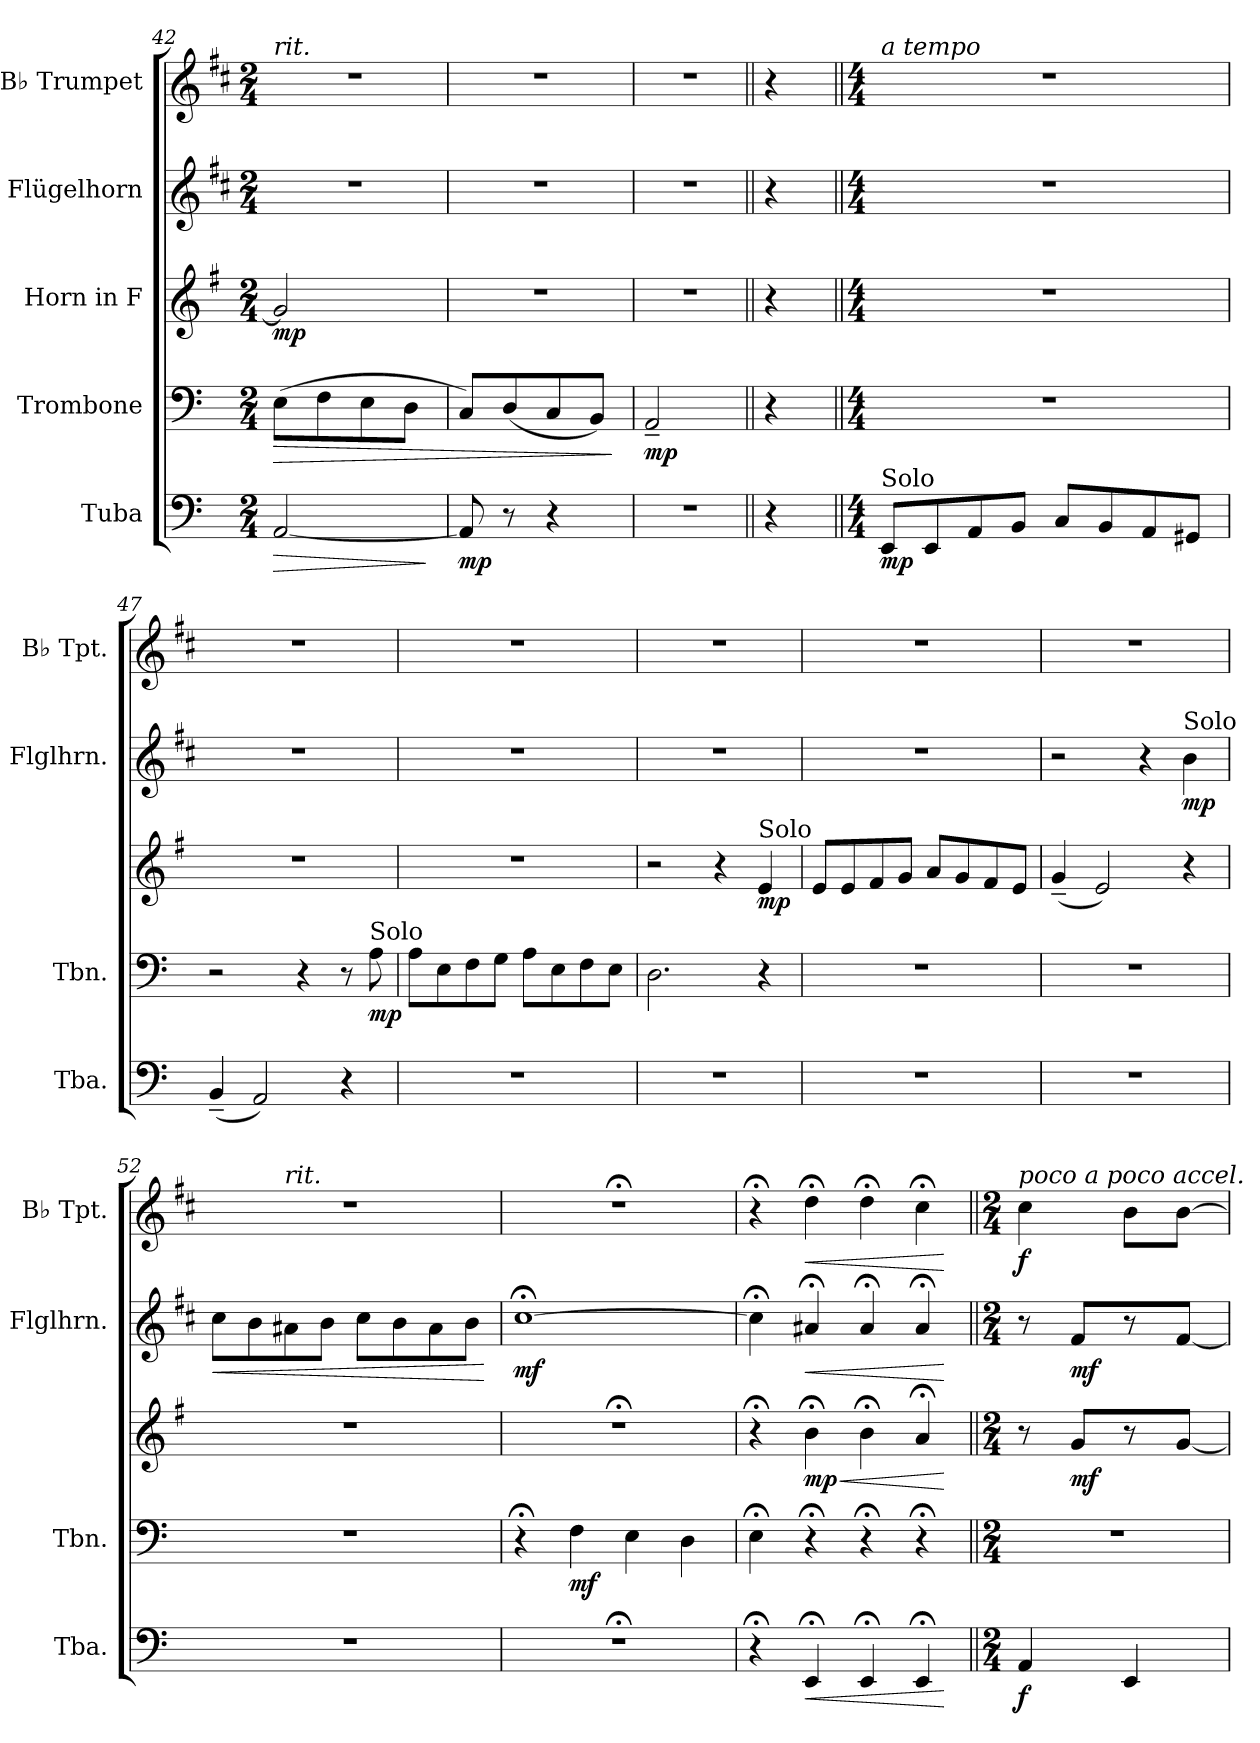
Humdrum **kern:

**kern	**dynam	**kern	**dynam	**kern	**dynam	**kern	**dynam	**kern	**dynam
*part5	*part5	*part4	*part4	*part3	*part3	*part2	*part2	*part1	*part1
*staff5	*staff5	*staff4	*staff4	*staff3	*staff3	*staff2	*staff2	*staff1	*staff1
*I"Tuba	*	*I"Trombone	*	*I"Horn in F	*	*I"Flügelhorn	*	*I"B♭ Trumpet	*
*I'Tba.	*	*I'Tbn.	*	*	*	*I'Flglhrn.	*	*I'B♭ Tpt.	*
*clefF4	*	*clefF4	*	*clefG2	*	*clefG2	*	*clefG2	*
*	*	*	*	*ITrd4c7	*	*ITrd1c2	*	*ITrd1c2	*
*k[]	*	*k[]	*	*k[]	*	*k[]	*	*k[]	*
*M2/4	*	*M2/4	*	*M2/4	*	*M2/4	*	*M2/4	*
*MM92	*	*MM92	*	*MM92	*	*MM92	*	*MM92	*
=42	=42	=42	=42	=42	=42	=42	=42	=42	=42
!	!	!	!	!	!	!	!	!LO:TX:i:t=rit.	!
!	!LO:HP:b	!	!LO:HP:b	!	!LO:DY:b	!	!	!	!
[2AA/	>	(>8E\L	>	2c/]	mp	2r	.	2r	.
.	.	8F\	.	.	.	.	.	.	.
.	.	8E\	.	.	.	.	.	.	.
.	.	8D\J	.	.	.	.	.	.	.
.	]	.	.	.	.	.	.	.	.
=43	=43	=43	=43	=43	=43	=43	=43	=43	=43
*	*	*	*	*	*	*	*	*MM80	*
!	!LO:DY:b	!	!	!	!	!	!	!	!
8AA/]	mp	8C/L)	.	2r	.	2r	.	2r	.
8r	.	(<8D/	.	.	.	.	.	.	.
4r	.	8C/	.	.	.	.	.	.	.
.	.	8BB/J)	.	.	.	.	.	.	.
.	.	.	]	.	.	.	.	.	.
=44	=44	=44	=44	=44	=44	=44	=44	=44	=44
*	*	*	*	*	*	*	*	*MM60	*
!	!	!	!LO:DY:b	!	!	!	!	!	!
2r	.	2AA~/	mp	2r	.	2r	.	2r	.
=45||	=45||	=45||	=45||	=45||	=45||	=45||	=45||	=45||	=45||
4r	.	4r	.	4r	.	4r	.	4r	.
=46||	=46||	=46||	=46||	=46||	=46||	=46||	=46||	=46||	=46||
!!LO:REH:place=s1:a:B:fs=14:t=D
*M4/4	*	*M4/4	*	*M4/4	*	*M4/4	*	*M4/4	*
*	*	*	*	*	*	*	*	*MM88	*
!	!	!	!	!	!	!	!	!LO:TX:i:t=a tempo	!
!LO:TX:a:t=Solo	!	!	!	!	!	!	!	!	!
!	!LO:DY:b	!	!	!	!	!	!	!	!
8EE/L	mp	1r	.	1r	.	1r	.	1r	.
8EE/	.	.	.	.	.	.	.	.	.
8AA/	.	.	.	.	.	.	.	.	.
8BB/J	.	.	.	.	.	.	.	.	.
8C/L	.	.	.	.	.	.	.	.	.
8BB/	.	.	.	.	.	.	.	.	.
8AA/	.	.	.	.	.	.	.	.	.
8GG#X/J	.	.	.	.	.	.	.	.	.
!!LO:LB:g=z
=47	=47	=47	=47	=47	=47	=47	=47	=47	=47
(<4BB~/	.	2r	.	1r	.	1r	.	1r	.
2AA/)	.	.	.	.	.	.	.	.	.
.	.	4r	.	.	.	.	.	.	.
4r	.	8r	.	.	.	.	.	.	.
!	!	!LO:TX:a:t=Solo	!	!	!	!	!	!	!
!	!	!	!LO:DY:b	!	!	!	!	!	!
.	.	8A\	mp	.	.	.	.	.	.
=48	=48	=48	=48	=48	=48	=48	=48	=48	=48
1r	.	8A\L	.	1r	.	1r	.	1r	.
.	.	8E\	.	.	.	.	.	.	.
.	.	8F\	.	.	.	.	.	.	.
.	.	8G\J	.	.	.	.	.	.	.
.	.	8A\L	.	.	.	.	.	.	.
.	.	8E\	.	.	.	.	.	.	.
.	.	8F\	.	.	.	.	.	.	.
.	.	8E\J	.	.	.	.	.	.	.
=49	=49	=49	=49	=49	=49	=49	=49	=49	=49
1r	.	2.D\	.	2r	.	1r	.	1r	.
.	.	.	.	4r	.	.	.	.	.
!	!	!	!	!LO:TX:a:t=Solo	!	!	!	!	!
!	!	!	!	!	!LO:DY:b	!	!	!	!
.	.	4r	.	4A/	mp	.	.	.	.
=50	=50	=50	=50	=50	=50	=50	=50	=50	=50
1r	.	1r	.	8A/L	.	1r	.	1r	.
.	.	.	.	8A/	.	.	.	.	.
.	.	.	.	8B/	.	.	.	.	.
.	.	.	.	8c/J	.	.	.	.	.
.	.	.	.	8d/L	.	.	.	.	.
.	.	.	.	8c/	.	.	.	.	.
.	.	.	.	8B/	.	.	.	.	.
.	.	.	.	8A/J	.	.	.	.	.
=51	=51	=51	=51	=51	=51	=51	=51	=51	=51
1r	.	1r	.	(<4c~/	.	2r	.	1r	.
.	.	.	.	2A/)	.	.	.	.	.
.	.	.	.	.	.	4r	.	.	.
!	!	!	!	!	!	!LO:TX:a:t=Solo	!	!	!
!	!	!	!	!	!	!	!LO:DY:b	!	!
.	.	.	.	4r	.	4a\	mp	.	.
!!LO:PB:g=z
=52	=52	=52	=52	=52	=52	=52	=52	=52	=52
!	!	!	!	!	!	!	!LO:HP:b	!	!
*	*	*	*	*	*	*	*	*^	*
*	*	*	*	*	*	*	*	*	*^	*
1r	.	1r	.	1r	.	8b\L	<	1r	4ryy	2ryy	.
.	.	.	.	.	.	8a\	.	.	.	.	.
*	*	*	*	*	*	*	*	*MM80	*	*	*
!	!	!	!	!	!	!	!	!	!LO:TX:i:t=rit.	!	!
.	.	.	.	.	.	8g#X\	.	.	2.ryy	.	.
.	.	.	.	.	.	8a\J	.	.	.	.	.
*	*	*	*	*	*	*	*	*MM72	*	*	*
.	.	.	.	.	.	8b\L	.	.	.	2ryy	.
.	.	.	.	.	.	8a\	.	.	.	.	.
.	.	.	.	.	.	8g#\	.	.	.	.	.
.	.	.	.	.	.	8a\J	.	.	.	.	.
.	.	.	.	.	.	.	[	.	.	.	.
*	*	*	*	*	*	*	*	*v	*v	*v	*
=53	=53	=53	=53	=53	=53	=53	=53	=53	=53
*	*	*	*	*	*	*	*	*MM58	*
*	*	*	*	*	*	*	*	*^	*
*	*	*	*	*	*	*	*	*	*^	*
!	!	!	!	!	!	!	!LO:DY:b	!	!	!	!
*	*	*	*	*	*	*	*	*v	*v	*v	*
1r;<	.	4r;<	.	1r;<	.	[1b;<	mf	1r;<	.
!	!	!	!LO:DY:b	!	!	!	!	!	!
.	.	4F\	mf	.	.	.	.	.	.
.	.	4E\	.	.	.	.	.	.	.
.	.	4D\	.	.	.	.	.	.	.
=54	=54	=54	=54	=54	=54	=54	=54	=54	=54
*	*	*	*	*	*	*	*	*MM38	*
4r;<	.	4E;<Z\	.	4r;<	.	4b;<Z\]	.	4r;<	.
!	!LO:HP:b	!	!	!	!LO:HP:b	!	!LO:HP:b	!	!LO:HP:b
!	!	!	!	!	!LO:DY:n=1:b	!	!	!	!
4EE;</	<	4r;<	.	4e;<\	< mp	4g#X;</	<	4cc;<\	<
4EE;</	.	4r;<	.	4e;<\	.	4g#;</	.	4cc;<\	.
4EE;</	.	4r;<	.	4d;</	.	4g#;</	.	4b;<\	.
.	[	.	.	.	[	.	[	.	[
=55||	=55||	=55||	=55||	=55||	=55||	=55||	=55||	=55||	=55||
!!LO:REH:place=s1:a:B:fs=14:t=E
*M2/4	*	*M2/4	*	*M2/4	*	*M2/4	*	*M2/4	*
*	*	*	*	*	*	*	*	*MM52	*
!	!	!	!	!	!	!	!	!LO:TX:a:i:t=poco a poco accel.	!
!	!LO:DY:b	!	!	!	!	!	!	!	!LO:DY:b
4AA/	f	2r	.	8r	.	8r	.	4b\	f
!	!	!	!	!	!LO:DY:b	!	!LO:DY:b	!	!
.	.	.	.	8c/L	mf	8e/L	mf	.	.
4EE/	.	.	.	8r	.	8r	.	8a\L	.
.	.	.	.	[8c/J	.	[8e/J	.	[8a\J	.
=	=	=	=	=	=	=	=	=	=
*-	*-	*-	*-	*-	*-	*-	*-	*-	*-
